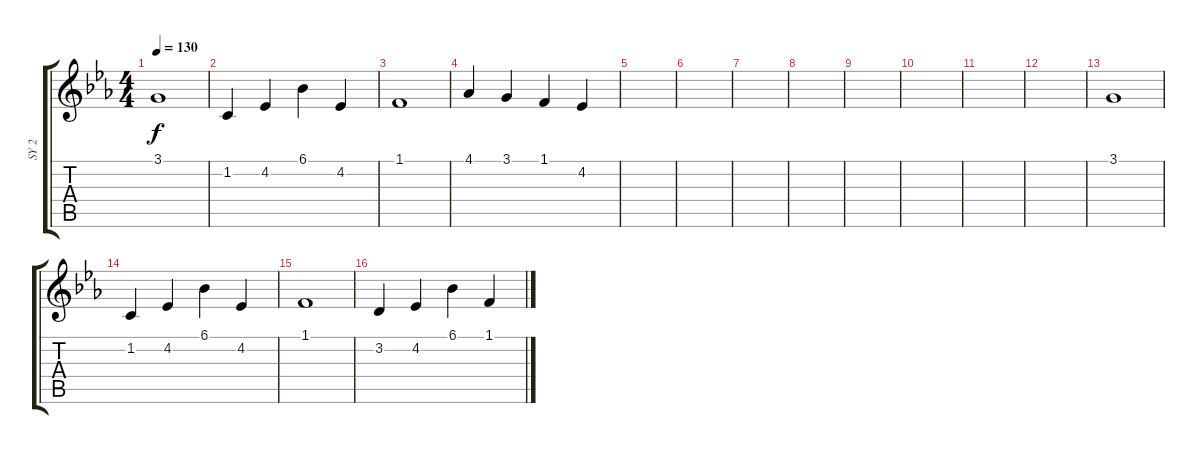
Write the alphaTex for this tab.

\track ("SY 2" "SY 2") {instrument pad8sweep}
\staff {score tabs}
\tuning (E4 B3 G3 D3 A2 E2) {hide}
\ts (4 4)
\tempo 130
\clef g2
\ks eb
3.1.1{dy f} |
1.2.4 4.2.4 6.1.4 4.2.4 |
1.1.1 |
4.1.4 3.1.4 1.1.4 4.2.4 |
|
|
|
|
|
|
|
|
3.1.1 |
1.2.4 4.2.4 6.1.4 4.2.4 |
1.1.1 |
3.2.4 4.2.4 6.1.4 1.1.4
